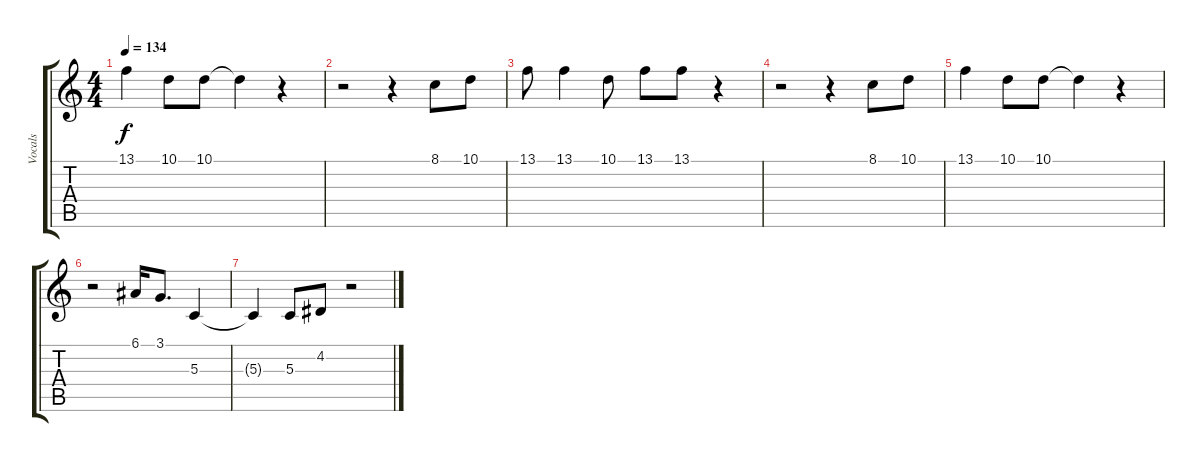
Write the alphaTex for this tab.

\track ("Vocals" "Vocals") {instrument accordion}
\staff {score tabs}
\tuning (E4 B3 G3 D3 A2 E2) {hide}
\ts (4 4)
\tempo 134
\clef g2
\ks c
13.1.4{dy f} 10.1.8 10.1.8 10.1{t}.4 r.4 |
r.2 r.4 8.1.8 10.1.8 |
13.1.8 13.1.4 10.1.8 13.1.8 13.1.8 r.4 |
r.2 r.4 8.1.8 10.1.8 |
13.1.4 10.1.8 10.1.8 10.1{t}.4 r.4 |
r.2 6.1.16 3.1.8{d} 5.3.4 |
5.3{t}.4 5.3.8 4.2.8 r.2
